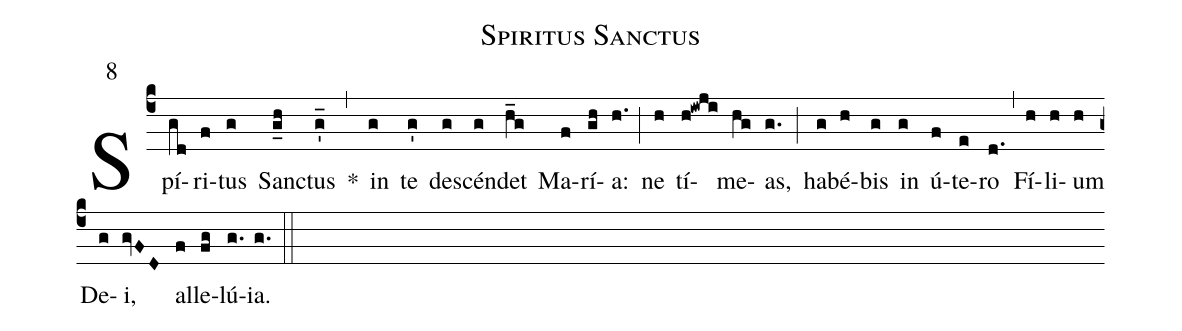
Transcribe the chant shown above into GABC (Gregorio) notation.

name: Spiritus Sanctus;
mode: 8;
annotation: 8;
%%
(c4) Spí(gd)ri(f)tus(g) San(g_h)ctus(g'_) *(,)
in(g) te(g') des(g)cén(g)det(h_g) Ma(f)rí(gh)a:(h.) (;)
ne(h) tí(h!iw!j!i)me(hg)as,(g.) (;)
ha(g)bé(h)bis(g) in(g) ú(f)te(e)ro(d.) (,)
Fí(h)li(h)um(h) De(g)i,(gvFD) al(f)le(fg)lú(g.)ia.(g.) (::)
